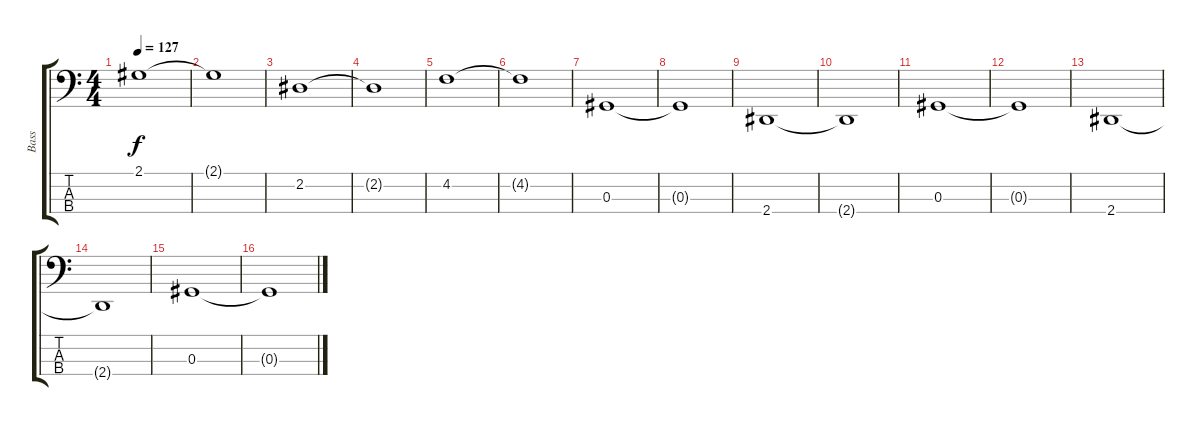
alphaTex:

\track ("Bass" "Bass") {instrument electricbasspick}
\staff {score tabs}
\tuning (Gb2 Db2 Ab1 Db1) {hide}
\ts (4 4)
\tempo 127
\clef f4
\ks c
2.1.1{dy f} |
2.1{t}.1 |
2.2.1 |
2.2{t}.1 |
4.2.1 |
4.2{t}.1 |
0.3.1 |
0.3{t}.1 |
2.4.1 |
2.4{t}.1 |
0.3.1 |
0.3{t}.1 |
2.4.1 |
2.4{t}.1 |
0.3.1 |
0.3{t}.1
